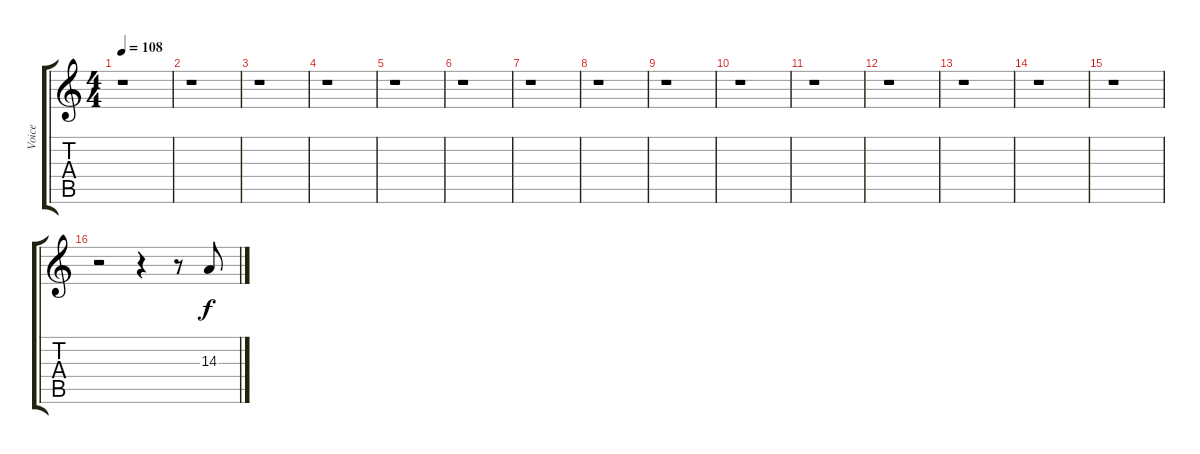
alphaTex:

\track ("Voice" "Voice") {instrument lead2sawtooth}
\staff {score tabs}
\tuning (E4 B3 G3 D3 A2 E2) {hide}
\ts (4 4)
\tempo 108
\clef g2
\ks c
r.1{dy f} |
r.1 |
r.1 |
r.1 |
r.1 |
r.1 |
r.1 |
r.1 |
r.1 |
r.1 |
r.1 |
r.1 |
r.1 |
r.1 |
r.1 |
r.2 r.4 r.8 14.3.8
